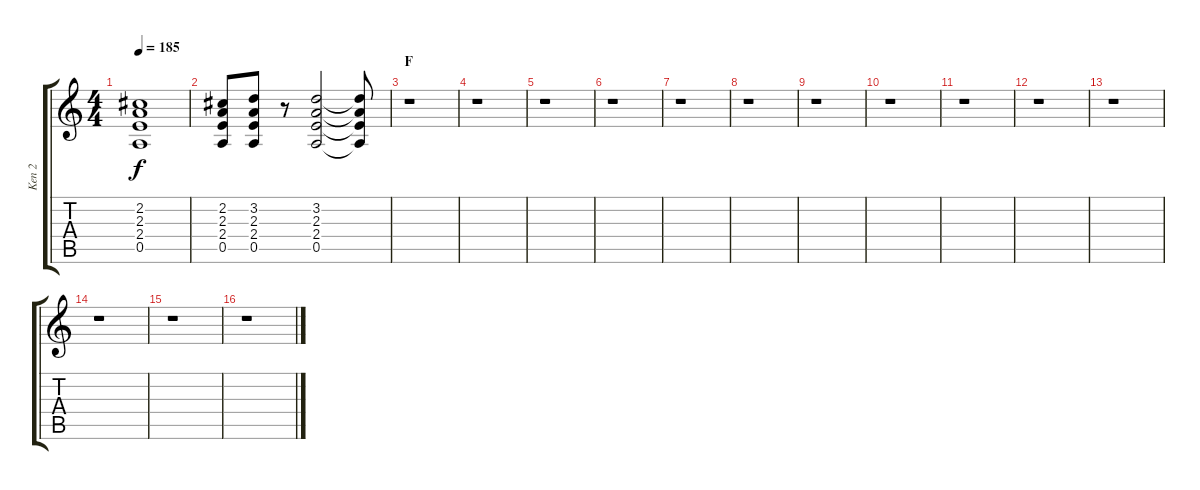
\track ("Ken 2" "Ken 2") {instrument distortionguitar}
\staff {score tabs}
\tuning (E4 B3 G3 D3 A2 E2) {hide}
\ts (4 4)
\tempo 185
\clef g2
\ks c
(2.2 2.3 2.4 0.5).1{dy f} |
(2.2 2.3 2.4 0.5).8 (3.2 2.3 2.4 0.5).8 r.8 (3.2 2.3 2.4 0.5).2 (3.2{t} 2.3{t} 2.4{t} 0.5{t}).8 |
\section ("" "F")
r.1 |
r.1 |
r.1 |
r.1 |
r.1 |
r.1 |
r.1 |
r.1 |
r.1 |
r.1 |
r.1 |
r.1 |
r.1 |
r.1
